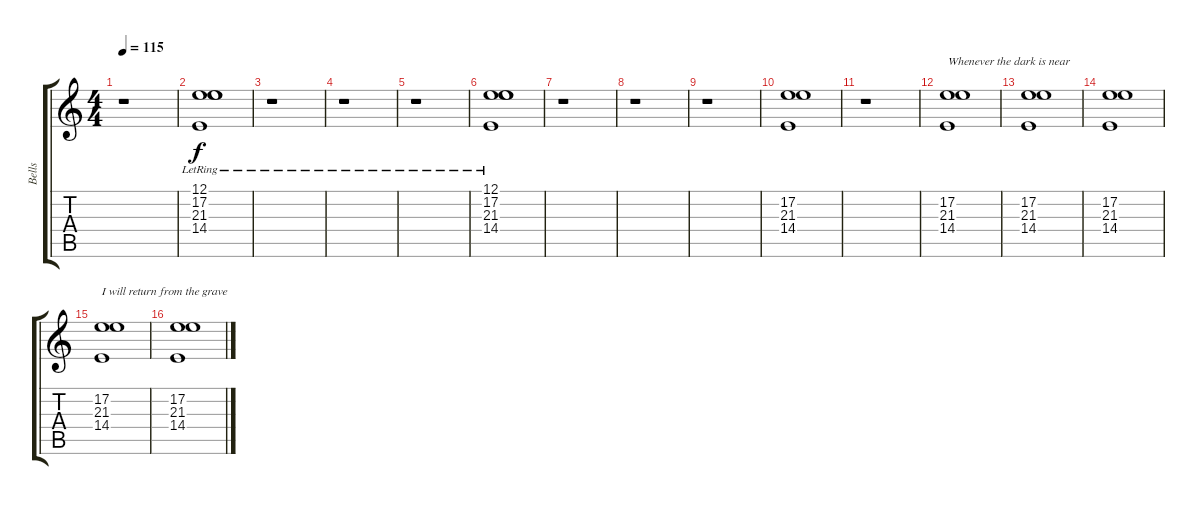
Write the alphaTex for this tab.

\track ("Bells" "Bells") {instrument vibraphone}
\staff {score tabs}
\tuning (E4 B3 G3 D3 A2 E2) {hide}
\ts (4 4)
\tempo 115
\clef g2
\ks c
r.1{dy f} |
(12.1{lr} 17.2{lr} 21.3{lr} 14.4{lr}).1 |
r.1 |
r.1 |
r.1 |
(12.1{lr} 17.2{lr} 21.3{lr} 14.4{lr}).1 |
r.1 |
r.1 |
r.1 |
(17.2 21.3 14.4).1 |
r.1 |
(17.2 21.3 14.4).1{txt "Whenever the dark is near"} |
(17.2 21.3 14.4).1 |
(17.2 21.3 14.4).1 |
(17.2 21.3 14.4).1{txt "I will return from the grave"} |
(17.2 21.3 14.4).1
